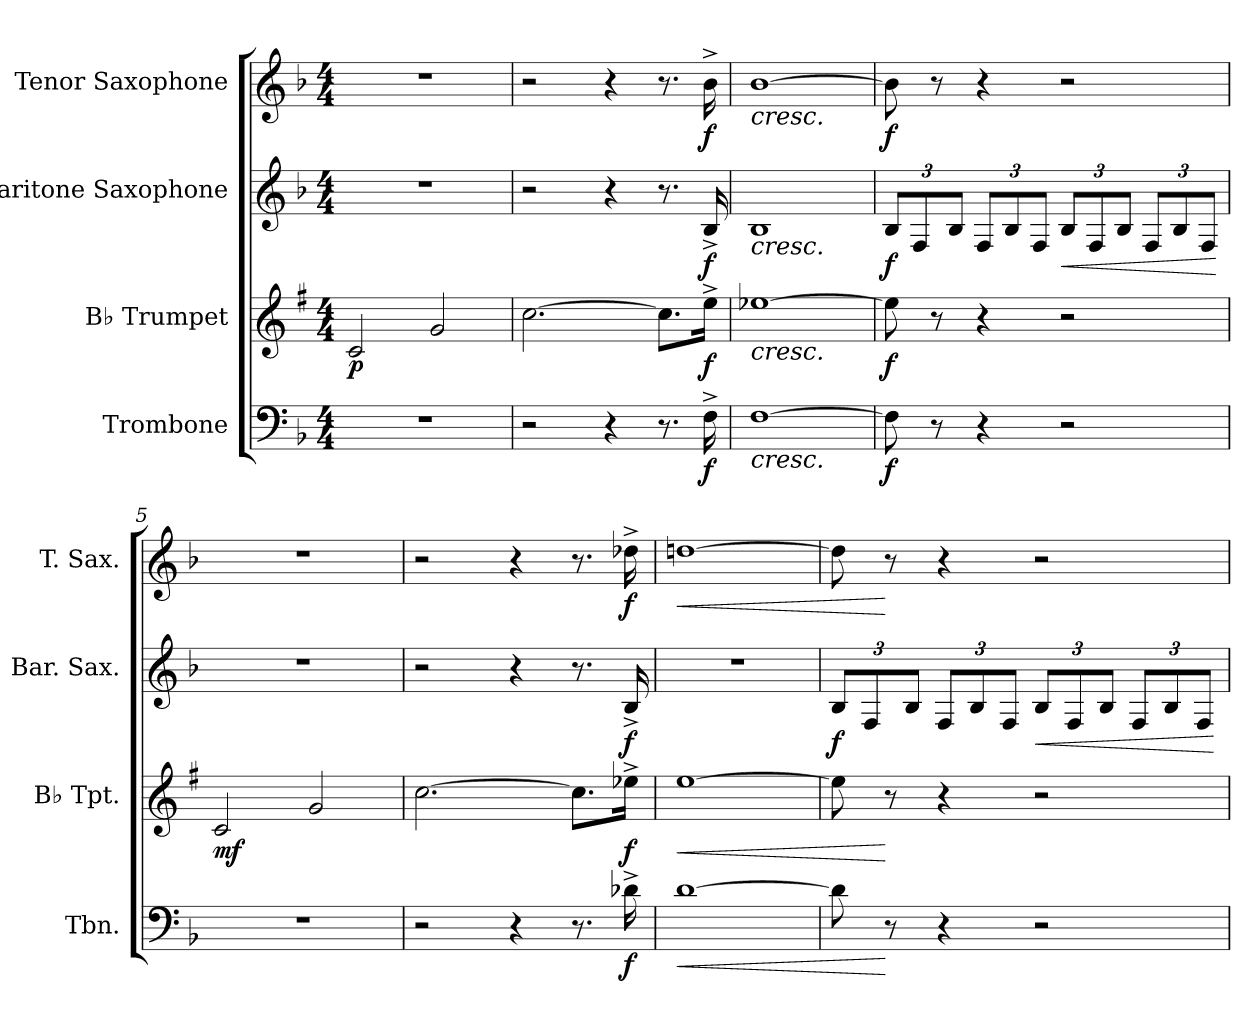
**kern	**dynam	**kern	**dynam	**kern	**dynam	**kern	**dynam
*part4	*part4	*part3	*part3	*part2	*part2	*part1	*part1
*staff4	*staff4	*staff3	*staff3	*staff2	*staff2	*staff1	*staff1
*I"Trombone	*	*I"B♭ Trumpet	*	*I"Baritone Saxophone	*	*I"Tenor Saxophone	*
*I'Tbn.	*	*I'B♭ Tpt.	*	*I'Bar. Sax.	*	*I'T. Sax.	*
*clefF4	*	*clefG2	*	*clefG2	*	*clefG2	*
*	*	*ITrd1c2	*	*ITrd12c21	*	*ITrd8c14	*
*k[b-]	*	*k[b-]	*	*k[b-]	*	*k[b-]	*
*M4/4	*	*M4/4	*	*M4/4	*	*M4/4	*
*MM80	*	*MM80	*	*MM80	*	*MM80	*
=1	=1	=1	=1	=1	=1	=1	=1
!	!	!	!LO:DY:b	!	!	!	!
1r	.	2B-/	p	1r	.	1r	.
.	.	2f/	.	.	.	.	.
=2	=2	=2	=2	=2	=2	=2	=2
2r	.	[2.b-\	.	2r	.	2r	.
4r	.	.	.	4r	.	4r	.
8.r	.	8.b-\L]	.	8.r	.	8.r	.
!	!LO:DY:b	!	!LO:DY:b	!	!LO:DY:b	!	!LO:DY:b
16F^\	f	16dd^\Jk	f	16BB-^/	f	16B-^\	f
=3	=3	=3	=3	=3	=3	=3	=3
!	!LO:HP:b	!	!	!	!	!	!
!	!LO:HP:n=1:b	!	!LO:HP:b	!	!	!	!
!	!	!	!LO:HP:n=1:b	!	!LO:HP:b	!	!
!	!	!	!	!	!LO:HP:n=1:b	!	!LO:HP:b
!	!	!	!	!	!	!	!LO:HP:n=1:b
[1F	> <	[1dd-X	> <	1BB-	> <	[1B-	> <
.	]	.	]	.	]	.	]
=4	=4	=4	=4	=4	=4	=4	=4
*	*	*	*	*Xbrackettup	*	*	*
*	*	*	*	*	*	*MM45	*
!	!LO:DY:b	!	!LO:DY:b	!	!LO:DY:b	!	!LO:DY:b
8F\]	f	8dd-\]	f	12BB-/L	f	8B-\]	f
.	.	.	.	12FF/	[	.	.
8r	[	8r	[	.	.	8r	[
.	.	.	.	12BB-/J	.	.	.
4r	.	4r	.	12FF/L	.	4r	.
.	.	.	.	12BB-/	.	.	.
.	.	.	.	12FF/J	.	.	.
!	!	!	!	!	!LO:HP:b	!	!
2r	.	2r	.	12BB-/L	<	2r	.
.	.	.	.	12FF/	.	.	.
.	.	.	.	12BB-/J	.	.	.
.	.	.	.	12FF/L	.	.	.
.	.	.	.	12BB-/	.	.	.
.	.	.	.	12FF/J	.	.	.
.	.	.	.	.	[	.	.
=5	=5	=5	=5	=5	=5	=5	=5
!!LO:REH:place=s1:a:B:fs=14:t=5
*	*	*	*	*	*	*MM80	*
!	!	!	!LO:DY:b	!	!	!	!
1r	.	2B-/	mf	1r	.	1r	.
.	.	2f/	.	.	.	.	.
=6	=6	=6	=6	=6	=6	=6	=6
2r	.	[2.b-\	.	2r	.	2r	.
4r	.	.	.	4r	.	4r	.
8.r	.	8.b-\L]	.	8.r	.	8.r	.
!	!LO:DY:b	!	!LO:DY:b	!	!LO:DY:b	!	!LO:DY:b
16d-X^\	f	16dd-X^\Jk	f	16BB-^/	f	16d-X^\	f
=7	=7	=7	=7	=7	=7	=7	=7
!	!LO:HP:b	!	!	!	!	!	!
!	!LO:HP:n=1:b	!	!LO:HP:b	!	!	!	!
!	!	!	!LO:HP:n=1:b	!	!	!	!LO:HP:b
!	!	!	!	!	!	!	!LO:HP:n=1:b
[1d	> <	[1dd	> <	1r	.	[1dn	> <
.	]	.	]	.	.	.	]
=8	=8	=8	=8	=8	=8	=8	=8
*	*	*	*	*	*	*MM45	*
!	!	!	!	!	!LO:DY:b	!	!
8d\]	.	8dd\]	.	12BB-/L	f	8d\]	.
.	.	.	.	12FF/	.	.	.
8r	[	8r	[	.	.	8r	[
.	.	.	.	12BB-/J	.	.	.
4r	.	4r	.	12FF/L	.	4r	.
.	.	.	.	12BB-/	.	.	.
.	.	.	.	12FF/J	.	.	.
!	!	!	!	!	!LO:HP:b	!	!
2r	.	2r	.	12BB-/L	<	2r	.
.	.	.	.	12FF/	.	.	.
.	.	.	.	12BB-/J	.	.	.
.	.	.	.	12FF/L	.	.	.
.	.	.	.	12BB-/	.	.	.
.	.	.	.	12FF/J	.	.	.
.	.	.	.	.	[	.	.
=	=	=	=	=	=	=	=
*-	*-	*-	*-	*-	*-	*-	*-
